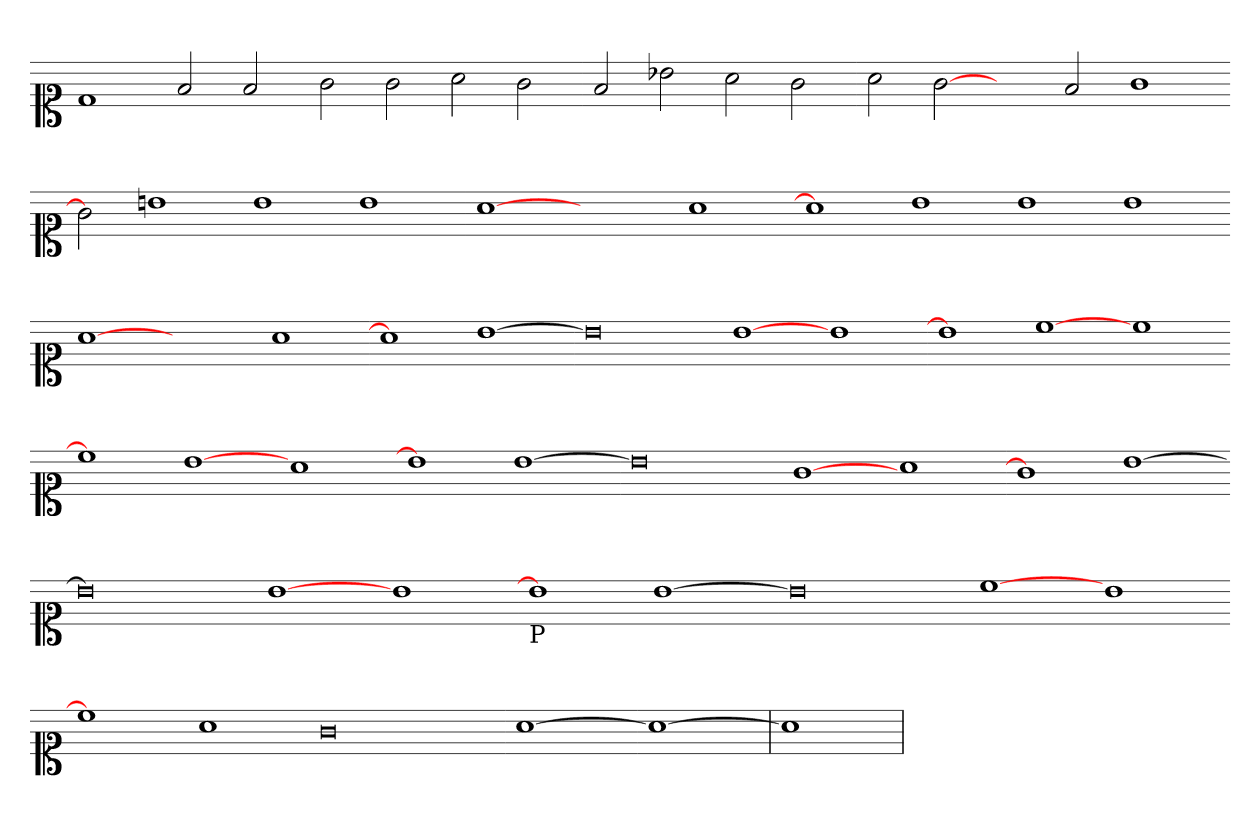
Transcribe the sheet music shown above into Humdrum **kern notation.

**kern
*part1
*staff1
*clefC1
*k[]
=
1d
2f
2f
=-
2g
2g
2a
2g
=-
2f
2b-X
2a
2g
=-
2a
[2g
2ryy
2f
1g
=-
2g]
1bn
1b
1b
=-
[1a
1ryy
1a
=-
1a]
1b
1b
1b
=-
[1a
1ryy
1a
=-
1a]
[1b
=-
0b]
[1b
1b
=-
1b]
[1cc
1cc
=-
1cc]
[1b
1a
=-
1b]
[1b
=-
0b]
[1g
1a
=-
1g]
[1b
=-
0b]
[1b
1b
=-
!LO:TX:b:t=P
1b]
[1b
=-
0b]
[1cc
1b
=-
1cc]
1a
0g
=-
[1a
=1-
1a_
=2
1a]
=
*-
